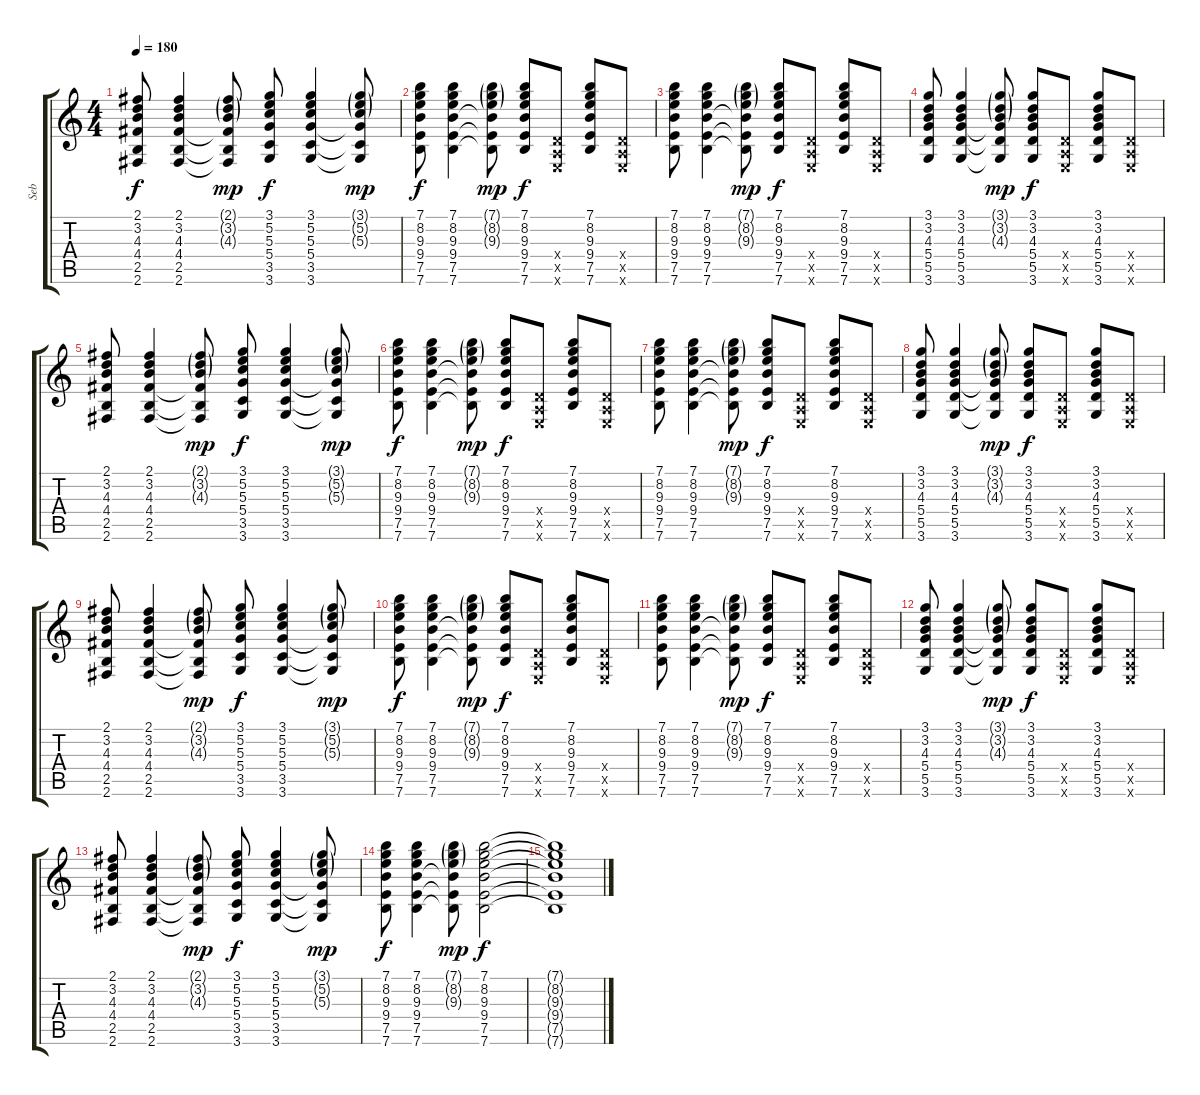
\track ("Seb" "Seb") {instrument electricguitarjazz}
\staff {score tabs}
\tuning (E4 B3 G3 D3 A2 E2) {hide}
\ts (4 4)
\tempo 180
\clef g2
\ks c
(2.1 3.2 4.3 4.4 2.5 2.6).8{dy f} (2.1 3.2 4.3 4.4 2.5 2.6).4 (2.1{g} 3.2{g} 4.3{g} 4.4{t} 2.5{t} 2.6{t}).8{dy mp} (3.1 5.2 5.3 5.4 3.5 3.6).8{dy f} (3.1 5.2 5.3 5.4 3.5 3.6).4 (3.1{g} 5.2{g} 5.3{g} 5.4{t} 3.5{t} 3.6{t}).8{dy mp} |
(7.1 8.2 9.3 9.4 7.5 7.6).8{dy f} (7.1 8.2 9.3 9.4 7.5 7.6).4 (7.1{g} 8.2{g} 9.3{g} 9.4{t} 7.5{t} 7.6{t}).8{dy mp} (7.1 8.2 9.3 9.4 7.5 7.6).8{dy f} (0.4{x} 0.5{x} 0.6{x}).8 (7.1 8.2 9.3 9.4 7.5 7.6).8 (0.4{x} 0.5{x} 0.6{x}).8 |
(7.1 8.2 9.3 9.4 7.5 7.6).8 (7.1 8.2 9.3 9.4 7.5 7.6).4 (7.1{g} 8.2{g} 9.3{g} 9.4{t} 7.5{t} 7.6{t}).8{dy mp} (7.1 8.2 9.3 9.4 7.5 7.6).8{dy f} (0.4{x} 0.5{x} 0.6{x}).8 (7.1 8.2 9.3 9.4 7.5 7.6).8 (0.4{x} 0.5{x} 0.6{x}).8 |
(3.1 3.2 4.3 5.4 5.5 3.6).8 (3.1 3.2 4.3 5.4 5.5 3.6).4 (3.1{g} 3.2{g} 4.3{g} 5.4{t} 5.5{t} 3.6{t}).8{dy mp} (3.1 3.2 4.3 5.4 5.5 3.6).8{dy f} (0.4{x} 0.5{x} 0.6{x}).8 (3.1 3.2 4.3 5.4 5.5 3.6).8 (0.4{x} 0.5{x} 0.6{x}).8 |
(2.1 3.2 4.3 4.4 2.5 2.6).8 (2.1 3.2 4.3 4.4 2.5 2.6).4 (2.1{g} 3.2{g} 4.3{g} 4.4{t} 2.5{t} 2.6{t}).8{dy mp} (3.1 5.2 5.3 5.4 3.5 3.6).8{dy f} (3.1 5.2 5.3 5.4 3.5 3.6).4 (3.1{g} 5.2{g} 5.3{g} 5.4{t} 3.5{t} 3.6{t}).8{dy mp} |
(7.1 8.2 9.3 9.4 7.5 7.6).8{dy f} (7.1 8.2 9.3 9.4 7.5 7.6).4 (7.1{g} 8.2{g} 9.3{g} 9.4{t} 7.5{t} 7.6{t}).8{dy mp} (7.1 8.2 9.3 9.4 7.5 7.6).8{dy f} (0.4{x} 0.5{x} 0.6{x}).8 (7.1 8.2 9.3 9.4 7.5 7.6).8 (0.4{x} 0.5{x} 0.6{x}).8 |
(7.1 8.2 9.3 9.4 7.5 7.6).8 (7.1 8.2 9.3 9.4 7.5 7.6).4 (7.1{g} 8.2{g} 9.3{g} 9.4{t} 7.5{t} 7.6{t}).8{dy mp} (7.1 8.2 9.3 9.4 7.5 7.6).8{dy f} (0.4{x} 0.5{x} 0.6{x}).8 (7.1 8.2 9.3 9.4 7.5 7.6).8 (0.4{x} 0.5{x} 0.6{x}).8 |
(3.1 3.2 4.3 5.4 5.5 3.6).8 (3.1 3.2 4.3 5.4 5.5 3.6).4 (3.1{g} 3.2{g} 4.3{g} 5.4{t} 5.5{t} 3.6{t}).8{dy mp} (3.1 3.2 4.3 5.4 5.5 3.6).8{dy f} (0.4{x} 0.5{x} 0.6{x}).8 (3.1 3.2 4.3 5.4 5.5 3.6).8 (0.4{x} 0.5{x} 0.6{x}).8 |
(2.1 3.2 4.3 4.4 2.5 2.6).8 (2.1 3.2 4.3 4.4 2.5 2.6).4 (2.1{g} 3.2{g} 4.3{g} 4.4{t} 2.5{t} 2.6{t}).8{dy mp} (3.1 5.2 5.3 5.4 3.5 3.6).8{dy f} (3.1 5.2 5.3 5.4 3.5 3.6).4 (3.1{g} 5.2{g} 5.3{g} 5.4{t} 3.5{t} 3.6{t}).8{dy mp} |
(7.1 8.2 9.3 9.4 7.5 7.6).8{dy f} (7.1 8.2 9.3 9.4 7.5 7.6).4 (7.1{g} 8.2{g} 9.3{g} 9.4{t} 7.5{t} 7.6{t}).8{dy mp} (7.1 8.2 9.3 9.4 7.5 7.6).8{dy f} (0.4{x} 0.5{x} 0.6{x}).8 (7.1 8.2 9.3 9.4 7.5 7.6).8 (0.4{x} 0.5{x} 0.6{x}).8 |
(7.1 8.2 9.3 9.4 7.5 7.6).8 (7.1 8.2 9.3 9.4 7.5 7.6).4 (7.1{g} 8.2{g} 9.3{g} 9.4{t} 7.5{t} 7.6{t}).8{dy mp} (7.1 8.2 9.3 9.4 7.5 7.6).8{dy f} (0.4{x} 0.5{x} 0.6{x}).8 (7.1 8.2 9.3 9.4 7.5 7.6).8 (0.4{x} 0.5{x} 0.6{x}).8 |
(3.1 3.2 4.3 5.4 5.5 3.6).8 (3.1 3.2 4.3 5.4 5.5 3.6).4 (3.1{g} 3.2{g} 4.3{g} 5.4{t} 5.5{t} 3.6{t}).8{dy mp} (3.1 3.2 4.3 5.4 5.5 3.6).8{dy f} (0.4{x} 0.5{x} 0.6{x}).8 (3.1 3.2 4.3 5.4 5.5 3.6).8 (0.4{x} 0.5{x} 0.6{x}).8 |
(2.1 3.2 4.3 4.4 2.5 2.6).8 (2.1 3.2 4.3 4.4 2.5 2.6).4 (2.1{g} 3.2{g} 4.3{g} 4.4{t} 2.5{t} 2.6{t}).8{dy mp} (3.1 5.2 5.3 5.4 3.5 3.6).8{dy f} (3.1 5.2 5.3 5.4 3.5 3.6).4 (3.1{g} 5.2{g} 5.3{g} 5.4{t} 3.5{t} 3.6{t}).8{dy mp} |
(7.1 8.2 9.3 9.4 7.5 7.6).8{dy f} (7.1 8.2 9.3 9.4 7.5 7.6).4 (7.1{g} 8.2{g} 9.3{g} 9.4{t} 7.5{t} 7.6{t}).8{dy mp} (7.1 8.2 9.3 9.4 7.5 7.6).2{dy f} |
(7.1{t} 8.2{t} 9.3{t} 9.4{t} 7.5{t} 7.6{t}).1
